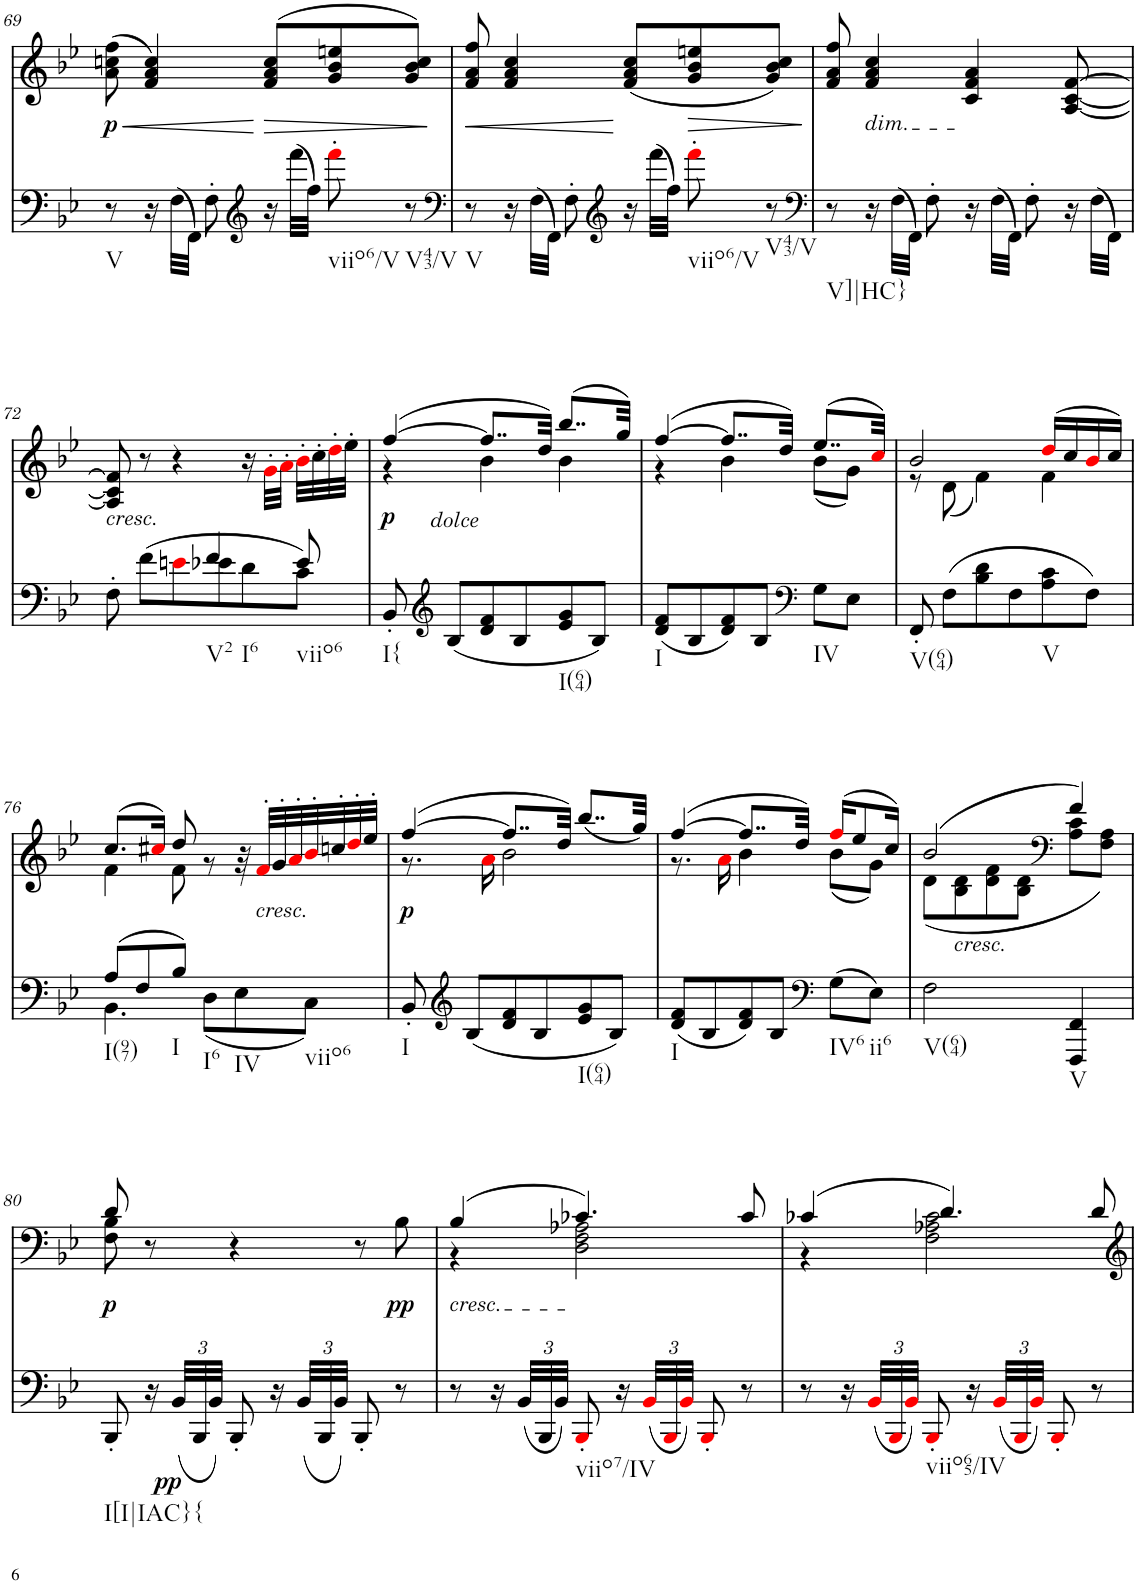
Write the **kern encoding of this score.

**kern	**dynam	**kern	**text	**dynam
*part2	*part2	*part1	*part1	*part1
*staff2	*staff2	*staff1	*staff1	*staff1
*I"Piano	*	*I"Piano	*	*
*I'Pno	*	*I'Pno	*	*
!!LO:PB:g=z
*clefF4	*	*clefG2	*	*
*k[b-e-]	*	*k[b-e-]	*	*
*B-:	*	*B-:	*	*
*M3/4	*	*M3/4	*	*
=69	=69	=69	=69	=69
!LO:TX:b:t=V	!	!	!	!
!	!	!	!LO:LY:b	!LO:HP:b
!	!	!	!	!LO:DY:n=1:b
8r	.	(8a\ 8ccn\ 8ff\	p	< p
16r	.	4f/ 4a/ 4cc/)	.	.
(32F\LLL	.	.	.	.
32FF\JJJ)	.	.	.	.
8F'\	.	.	.	.
*clefG2	*	*	*	*
!	!	!	!	!LO:HP:n=1:b
16r	.	(>8f/ 8a/ 8cc/L	.	[ >
(32fff\LLL	.	.	.	.
32ff\JJJ)	.	.	.	.
!LO:TX:b:t=viio6/V	!	!	!	!
8fff'i\	.	8g/ 8b-/ 8een/	.	.
!LO:TX:b:t=V43/V	!	!	!	!
8r	.	8g/ 8b-/ 8cc/J)	.	.
.	.	.	.	]
=70	=70	=70	=70	=70
*clefF4	*	*	*	*
!LO:TX:b:t=V	!	!	!	!
!	!	!	!LO:LY:b	!LO:HP:b
8r	.	8f/ 8a/ 8ff/	p	<
16r	.	4f/ 4a/ 4cc/	.	.
(32F\LLL	.	.	.	.
32FF\JJJ)	.	.	.	.
8F'\	.	.	.	.
*clefG2	*	*	*	*
16r	.	(8f/ 8a/ 8cc/L	.	[
(32fff\LLL	.	.	.	.
32ff\JJJ)	.	.	.	.
!LO:TX:b:t=viio6/V	!	!	!	!
!	!	!	!	!LO:HP:b
8fff'i\	.	8g/ 8b-/ 8een/	.	>
!LO:TX:b:t=V43/V	!	!	!	!
8r	.	8g/ 8b-/ 8cc/J)	.	.
.	.	.	.	]
=71	=71	=71	=71	=71
*clefF4	*	*	*	*
!LO:TX:b:t=V]|HC}	!	!	!	!
8r	.	8f/ 8a/ 8ff/	.	.
!	!	!LO:TX:b:i:t=dim.	!	!
16r	.	4f/ 4a/ 4cc/	.	.
(32F\LLL	.	.	.	.
32FF\JJJ)	.	.	.	.
8F'\	.	.	.	.
16r	.	4c/ 4f/ 4a/	.	.
(32F\LLL	.	.	.	.
32FF\JJJ)	.	.	.	.
8F'\	.	.	.	.
16r	.	[8A/ [8c/ [8f/	.	.
(32F\LLL	.	.	.	.
32FF\JJJ)	.	.	.	.
!!LO:LB:g=z
=72	=72	=72	=72	=72
*^	*	*	*	*
!	!	!	!LO:TX:b:i:t=cresc.	!	!
!	!	!	!	!LO:LY:b	!
4.ryy	8F'>\	.	8A/] 8c/] 8f/]	<	.
.	(>8f\L	.	8r	.	.
.	8eni\	.	4r	.	.
!LO:TX:b:t=V2	!	!	!	!	!
!LO:TX:b:t=I6	!	!	!	!	!
4f/	8e-X\	.	.	.	.
.	8d\	.	16r	.	.
.	.	.	32g'i\LLL	.	.
.	.	.	32a'i\JJJ	.	.
!LO:TX:b:t=viio6	!	!	!	!	!
(8e-/	8c\J	.	32b-'i\LLL	.	.
.	.	.	32cc'\	.	.
.	.	.	32dd'i\	.	.
.	.	.	32ee-'\JJJ	.	.
*v	*v	*	*	*	*
=73	=73	=73	=73	=73
*	*	*^	*	*
!LO:TX:b:t=I{	!	!	!	!	!
!	!	!	!	!	!LO:DY:b
8BB-'/	.	([4ff/	4r	.	p
*clefG2	*	*	*	*	*
8B-/L	.	.	.	.	.
!	!	!	!	!LO:LY:b	!LO:DY:b
8d/ 8f/	.	8..ff/L]	4b-\	p	other-dynamics
8B-/	.	.	.	.	.
.	.	32dd/Jkk)	.	.	.
!LO:TX:b:t=I(64)	!	!	!	!	!
8e-/ 8g/	.	(8..bb-/L	4b-\	.	.
8B-/J)	.	.	.	.	.
.	.	32gg/Jkk)	.	.	.
=74	=74	=74	=74	=74	=74
!LO:TX:b:t=I	!	!	!	!	!
(8d/ 8f/L	.	([4ff/	4r	.	.
8B-/	.	.	.	.	.
8d/ 8f/)	.	8..ff/L]	4b-\	.	.
8B-/J	.	.	.	.	.
.	.	32dd/Jkk)	.	.	.
*clefF4	*	*	*	*	*
!LO:TX:b:t=IV	!	!	!	!	!
8G\L	.	(8..ee-/L	(8b-\L	.	.
8E-\J	.	.	8g\J)	.	.
.	.	32cci/Jkk)	.	.	.
=75	=75	=75	=75	=75	=75
!LO:TX:b:t=V(64)	!	!	!	!	!
8FF'/	.	2b-/	8r	.	.
(8F\L	.	.	(8d\	.	.
8B-\ 8d\	.	.	4f\)	.	.
8F\	.	.	.	.	.
!LO:TX:b:t=V	!	!	!	!	!
8A\ 8c\	.	(16ddi/LL	4f\	.	.
.	.	16cc/	.	.	.
8F\J)	.	16b-i/	.	.	.
.	.	16cc/JJ)	.	.	.
!!LO:LB:g=z	!!
=76	=76	=76	=76	=76	=76
*^	*	*	*	*	*
!LO:TX:b:t=I(97)	!	!	!	!	!	!
(8A/L	4.BB-\	.	(8.cc/L	4f\	.	.
8F/	.	.	.	.	.	.
.	.	.	16cc#Xi/Jk)	.	.	.
!LO:TX:b:t=I	!	!	!	!	!	!
8B-/J)	.	.	8dd/	8f\	.	.
!LO:TX:b:t=I6	!	!	!	!	!	!
!LO:TX:b:t=IV	!	!	!	!	!	!
!LO:TX:b:t=viio6	!	!	!	!	!	!
4.ryy	(8D\L	.	4.ryy	8r	.	.
.	8E-\	.	.	32r	.	.
!	!	!	!	!LO:TX:b:i:t=cresc.	!	!
!	!	!	!	!	!LO:LY:b	!
.	.	.	.	32f'i/LLL	<	.
.	.	.	.	32g'/	.	.
.	.	.	.	32a'i/	.	.
.	8C\J)	.	.	32b-'i/	.	.
.	.	.	.	32ccn'/	.	.
.	.	.	.	32dd'i/	.	.
.	.	.	.	32ee-'/JJJ	.	.
*v	*v	*	*	*	*	*
=77	=77	=77	=77	=77	=77
!LO:TX:b:t=I	!	!	!	!	!
!	!	!	!	!LO:LY:b	!LO:DY:b
8BB-'/	.	([4ff/	8.r	p	p
*clefG2	*	*	*	*	*
(8B-/L	.	.	.	.	.
.	.	.	16ai\	.	.
8d/ 8f/	.	8..ff/L]	2b-\	.	.
8B-/	.	.	.	.	.
.	.	32dd/Jkk)	.	.	.
!LO:TX:b:t=I(64)	!	!	!	!	!
8e-/ 8g/	.	(<8..bb-/L	.	.	.
8B-/J)	.	.	.	.	.
.	.	32gg/Jkk)	.	.	.
=78	=78	=78	=78	=78	=78
!LO:TX:b:t=I	!	!	!	!	!
(8d/ 8f/L	.	([4ff/	8.r	.	.
8B-/	.	.	.	.	.
.	.	.	16ai\	.	.
8d/ 8f/)	.	8..ff/L]	4b-\	.	.
8B-/J	.	.	.	.	.
.	.	32dd/Jkk)	.	.	.
*clefF4	*	*	*	*	*
!LO:TX:b:t=IV6	!	!	!	!	!
(8G\L	.	(16ffi/KL	(8b-\L	.	.
.	.	8ee-/	.	.	.
!LO:TX:b:t=ii6	!	!	!	!	!
8E-\J)	.	.	8g\J)	.	.
.	.	16cc/Jk)	.	.	.
=79	=79	=79	=79	=79	=79
!LO:TX:b:t=V(64)	!	!	!	!	!
2F\	.	(2b-/	(8d\L	.	.
!	!	!	!LO:TX:b:i:t=cresc.	!	!
!	!	!	!	!LO:LY:b	!
.	.	.	8B-\ 8d\	<	.
.	.	.	8d\ 8f\	.	.
.	.	.	8B-\ 8d\J	.	.
*	*	*clefF4	*	*	*
!LO:TX:b:t=V	!	!	!	!	!
4FFF/ 4FF/	.	4f/)	8A\ 8c\L	.	.
.	.	.	8F\ 8A\J)	.	.
!!LO:LB:g=z	!!
=80	=80	=80	=80	=80	=80
!LO:TX:b:t=I[I|IAC}{	!	!	!	!	!
!	!	!	!	!LO:LY:b	!LO:DY:b
8BBB-'/	.	8d/	8F\ 8B-\	p	p
16r	.	8r	2ryy	.	.
*Xbrackettup	*	*	*	*	*
!	!LO:DY:b	!	!	!	!
(48BB-/LLL	pp	.	.	.	.
48BBB-/	.	.	.	.	.
48BB-/JJJ)	.	.	.	.	.
8BBB-'/	.	4r	.	.	.
16r	.	.	.	.	.
(48BB-/LLL	.	.	.	.	.
48BBB-/	.	.	.	.	.
48BB-/JJJ)	.	.	.	.	.
8BBB-'/	.	8r	.	.	.
!	!	!	!	!	!LO:DY:b
8r	.	8B-\	8ryy	.	pp
=81	=81	=81	=81	=81	=81
!	!	!LO:TX:b:i:t=cresc.	!	!	!
8r	.	(4B-/	4r	.	.
16r	.	.	.	.	.
(48BB-/LLL	.	.	.	.	.
48BBB-/	.	.	.	.	.
48BB-/JJJ)	.	.	.	.	.
!LO:TX:b:t=viio7/IV	!	!	!	!	!
8BBB-'i/	.	4.c-X/)	2D\ 2F\ 2A-X\	.	.
16r	.	.	.	.	.
(48BB-i/LLL	.	.	.	.	.
48BBB-i/	.	.	.	.	.
48BB-i/JJJ)	.	.	.	.	.
8BBB-'i/	.	.	.	.	.
8r	.	8c-/	.	.	.
=82	=82	=82	=82	=82	=82
8r	.	(4c-X/	4r	.	.
16r	.	.	.	.	.
(48BB-i/LLL	.	.	.	.	.
48BBB-i/	.	.	.	.	.
48BB-i/JJJ)	.	.	.	.	.
!LO:TX:b:t=viio65/IV	!	!	!	!	!
8BBB-'i/	.	4.d/)	2F\ 2A-X\ 2c-\	.	.
16r	.	.	.	.	.
(48BB-i/LLL	.	.	.	.	.
48BBB-i/	.	.	.	.	.
48BB-i/JJJ)	.	.	.	.	.
8BBB-'i/	.	.	.	.	.
8r	.	8d/	.	.	.
*	*	*v	*v	*	*
=	=	=	=	=
*-	*-	*-	*-	*-
